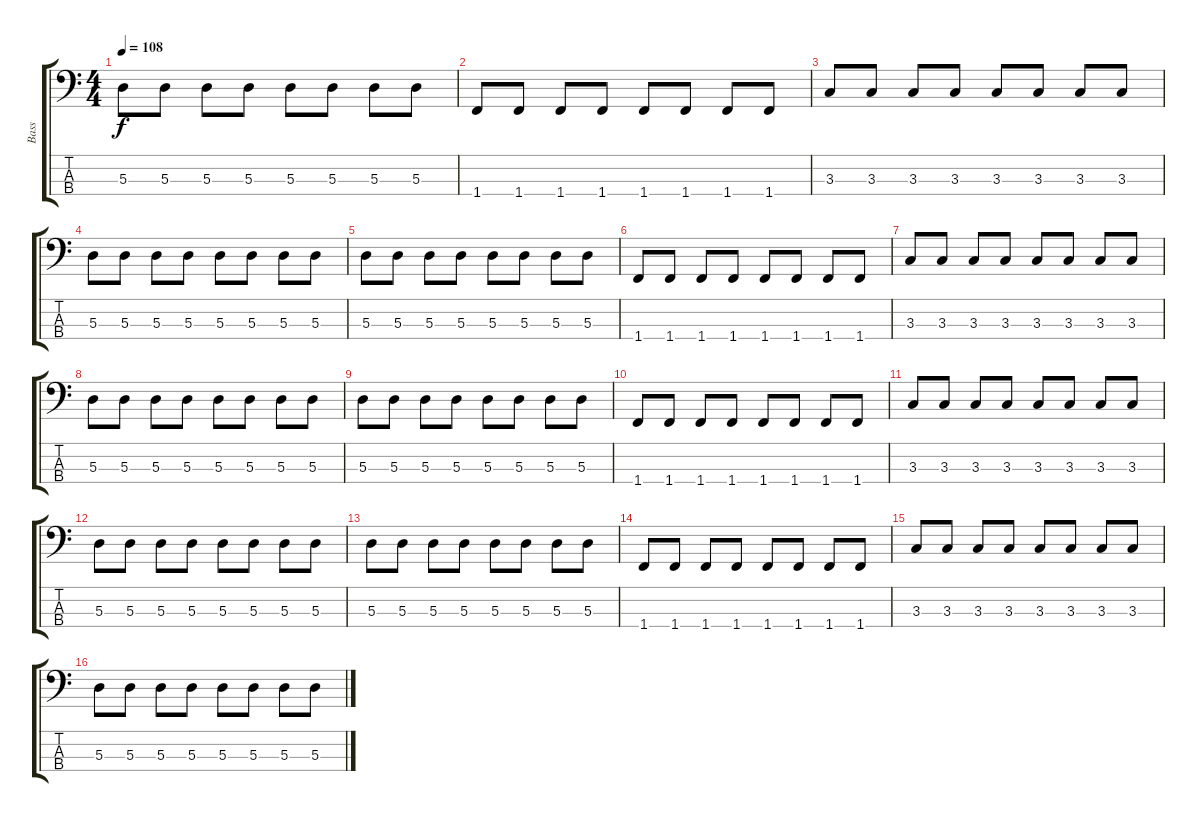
\track ("Bass" "Bass") {instrument electricbassfinger}
\staff {score tabs}
\tuning (G2 D2 A1 E1) {hide}
\ts (4 4)
\tempo 108
\clef f4
\ks c
5.3.8{dy f} 5.3.8 5.3.8 5.3.8 5.3.8 5.3.8 5.3.8 5.3.8 |
1.4.8 1.4.8 1.4.8 1.4.8 1.4.8 1.4.8 1.4.8 1.4.8 |
3.3.8 3.3.8 3.3.8 3.3.8 3.3.8 3.3.8 3.3.8 3.3.8 |
5.3.8 5.3.8 5.3.8 5.3.8 5.3.8 5.3.8 5.3.8 5.3.8 |
5.3.8 5.3.8 5.3.8 5.3.8 5.3.8 5.3.8 5.3.8 5.3.8 |
1.4.8 1.4.8 1.4.8 1.4.8 1.4.8 1.4.8 1.4.8 1.4.8 |
3.3.8 3.3.8 3.3.8 3.3.8 3.3.8 3.3.8 3.3.8 3.3.8 |
5.3.8 5.3.8 5.3.8 5.3.8 5.3.8 5.3.8 5.3.8 5.3.8 |
5.3.8 5.3.8 5.3.8 5.3.8 5.3.8 5.3.8 5.3.8 5.3.8 |
1.4.8 1.4.8 1.4.8 1.4.8 1.4.8 1.4.8 1.4.8 1.4.8 |
3.3.8 3.3.8 3.3.8 3.3.8 3.3.8 3.3.8 3.3.8 3.3.8 |
5.3.8 5.3.8 5.3.8 5.3.8 5.3.8 5.3.8 5.3.8 5.3.8 |
5.3.8 5.3.8 5.3.8 5.3.8 5.3.8 5.3.8 5.3.8 5.3.8 |
1.4.8 1.4.8 1.4.8 1.4.8 1.4.8 1.4.8 1.4.8 1.4.8 |
3.3.8 3.3.8 3.3.8 3.3.8 3.3.8 3.3.8 3.3.8 3.3.8 |
5.3.8 5.3.8 5.3.8 5.3.8 5.3.8 5.3.8 5.3.8 5.3.8
